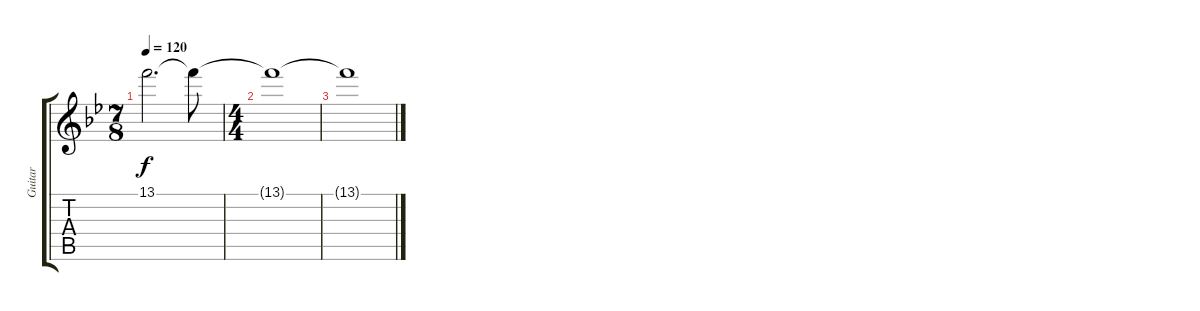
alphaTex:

\track ("Guitar" "Guitar") {instrument acousticguitarnylon}
\staff {score tabs}
\tuning (E4 B3 G3 D3 A2 E2) {hide}
\ts (7 8)
\tempo 120
\clef g2
\ks bb
13.1{t}.2{d dy f} 13.1{t}.8 |
\ts (4 4)
13.1{t}.1 |
13.1{t}.1
